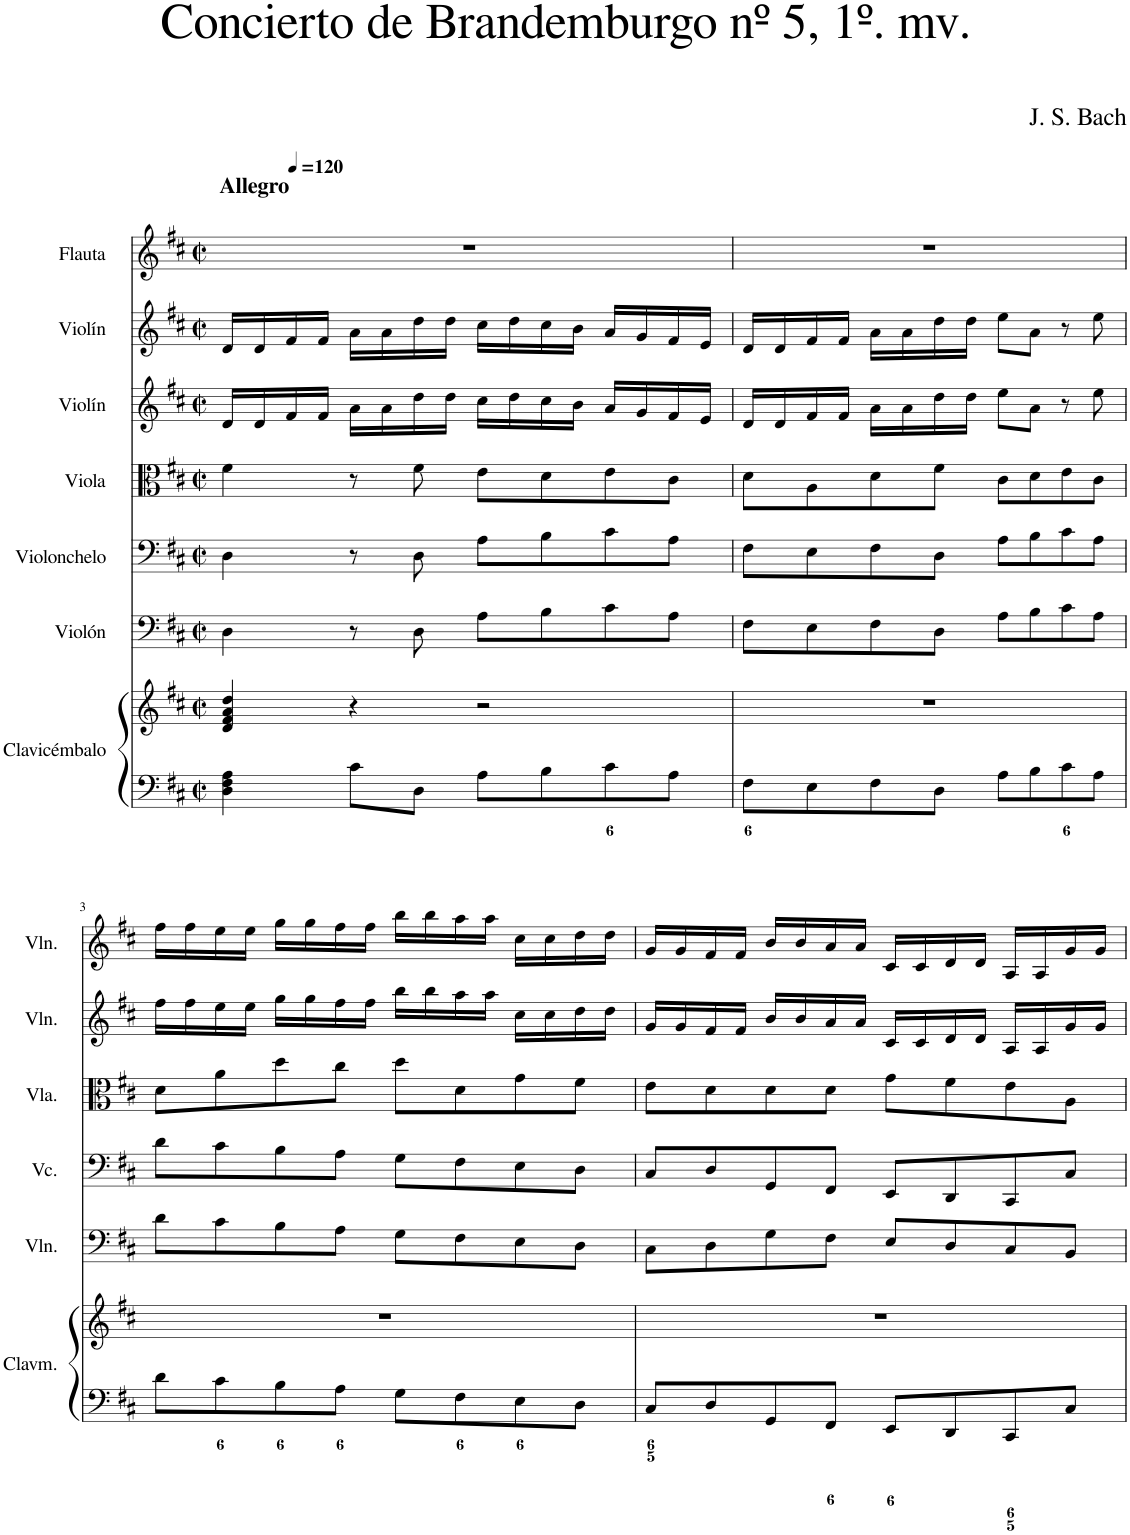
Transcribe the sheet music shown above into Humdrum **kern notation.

**kern	**kern	**kern	**kern	**kern	**kern	**kern	**kern
*part7	*part7	*part6	*part5	*part4	*part3	*part2	*part1
*staff8	*staff7	*staff6	*staff5	*staff4	*staff3	*staff2	*staff1
*I"Clavicémbalo	*	*I"Violón	*I"Violonchelo	*I"Viola	*I"Violín	*I"Violín	*I"Flauta
*I'Clavm.	*	*I'Vln.	*I'Vc.	*I'Vla.	*I'Vln.	*I'Vln.	*I'Fl.
*clefF4	*clefG2	*clefF4	*clefF4	*clefC3	*clefG2	*clefG2	*clefG2
*	*	*ITrd7c12	*	*	*	*	*
*k[f#c#]	*k[f#c#]	*k[f#c#]	*k[f#c#]	*k[f#c#]	*k[f#c#]	*k[f#c#]	*k[f#c#]
*M2/2	*M2/2	*M2/2	*M2/2	*M2/2	*M2/2	*M2/2	*M2/2
*met(c|)	*met(c|)	*met(c|)	*met(c|)	*met(c|)	*met(c|)	*met(c|)	*met(c|)
*MM120	*MM120	*MM120	*MM120	*MM120	*MM120	*MM120	*MM120
=1	=1	=1	=1	=1	=1	=1	=1
!	!	!	!	!	!	!	!LO:TX:a:B:t=Allegro
4D\ 4F#\ 4A\	4d/ 4f#/ 4a/ 4dd/	4D\	4D\	4f#\	16d/LL	16d/LL	1r
.	.	.	.	.	16d/	16d/	.
.	.	.	.	.	16f#/	16f#/	.
.	.	.	.	.	16f#/JJ	16f#/JJ	.
8c#\L	4r	8r	8r	8r	16a\LL	16a\LL	.
.	.	.	.	.	16a\	16a\	.
8D\J	.	8D\	8D\	8f#\	16dd\	16dd\	.
.	.	.	.	.	16dd\JJ	16dd\JJ	.
8A\L	2r	8A\L	8A\L	8e\L	16cc#\LL	16cc#\LL	.
.	.	.	.	.	16dd\	16dd\	.
8B\	.	8B\	8B\	8d\	16cc#\	16cc#\	.
.	.	.	.	.	16b\JJ	16b\JJ	.
8c#\	.	8c#\	8c#\	8e\	16a/LL	16a/LL	.
.	.	.	.	.	16g/	16g/	.
8A\J	.	8A\J	8A\J	8c#\J	16f#/	16f#/	.
.	.	.	.	.	16e/JJ	16e/JJ	.
=2	=2	=2	=2	=2	=2	=2	=2
8F#\L	1r	8F#\L	8F#\L	8d\L	16d/LL	16d/LL	1r
.	.	.	.	.	16d/	16d/	.
8E\	.	8E\	8E\	8A\	16f#/	16f#/	.
.	.	.	.	.	16f#/JJ	16f#/JJ	.
8F#\	.	8F#\	8F#\	8d\	16a\LL	16a\LL	.
.	.	.	.	.	16a\	16a\	.
8D\J	.	8D\J	8D\J	8f#\J	16dd\	16dd\	.
.	.	.	.	.	16dd\JJ	16dd\JJ	.
8A\L	.	8A\L	8A\L	8c#\L	8ee\L	8ee\L	.
8B\	.	8B\	8B\	8d\	8a\J	8a\J	.
8c#\	.	8c#\	8c#\	8e\	8r	8r	.
8A\J	.	8A\J	8A\J	8c#\J	8ee\	8ee\	.
!!LO:LB:g=z
=3	=3	=3	=3	=3	=3	=3	=3
8d\L	1r	8d\L	8d\L	8d\L	16ff#\LL	16ff#\LL	1r
.	.	.	.	.	16ff#\	16ff#\	.
8c#\	.	8c#\	8c#\	8a\	16ee\	16ee\	.
.	.	.	.	.	16ee\JJ	16ee\JJ	.
8B\	.	8B\	8B\	8dd\	16gg\LL	16gg\LL	.
.	.	.	.	.	16gg\	16gg\	.
8A\J	.	8A\J	8A\J	8cc#\J	16ff#\	16ff#\	.
.	.	.	.	.	16ff#\JJ	16ff#\JJ	.
8G\L	.	8G\L	8G\L	8dd\L	16bb\LL	16bb\LL	.
.	.	.	.	.	16bb\	16bb\	.
8F#\	.	8F#\	8F#\	8d\	16aa\	16aa\	.
.	.	.	.	.	16aa\JJ	16aa\JJ	.
8E\	.	8E\	8E\	8g\	16cc#\LL	16cc#\LL	.
.	.	.	.	.	16cc#\	16cc#\	.
8D\J	.	8D\J	8D\J	8f#\J	16dd\	16dd\	.
.	.	.	.	.	16dd\JJ	16dd\JJ	.
=4	=4	=4	=4	=4	=4	=4	=4
8C#/L	1r	8C#\L	8C#/L	8e\L	16g/LL	16g/LL	1r
.	.	.	.	.	16g/	16g/	.
8D/	.	8D\	8D/	8d\	16f#/	16f#/	.
.	.	.	.	.	16f#/JJ	16f#/JJ	.
8GG/	.	8G\	8GG/	8d\	16b/LL	16b/LL	.
.	.	.	.	.	16b/	16b/	.
8FF#/J	.	8F#\J	8FF#/J	8d\J	16a/	16a/	.
.	.	.	.	.	16a/JJ	16a/JJ	.
8EE/L	.	8E/L	8EE/L	8g\L	16c#/LL	16c#/LL	.
.	.	.	.	.	16c#/	16c#/	.
8DD/	.	8D/	8DD/	8f#\	16d/	16d/	.
.	.	.	.	.	16d/JJ	16d/JJ	.
8CC#/	.	8C#/	8CC#/	8e\	16A/LL	16A/LL	.
.	.	.	.	.	16A/	16A/	.
8C#/J	.	8BB/J	8C#/J	8A\J	16g/	16g/	.
.	.	.	.	.	16g/JJ	16g/JJ	.
=	=	=	=	=	=	=	=
*-	*-	*-	*-	*-	*-	*-	*-
